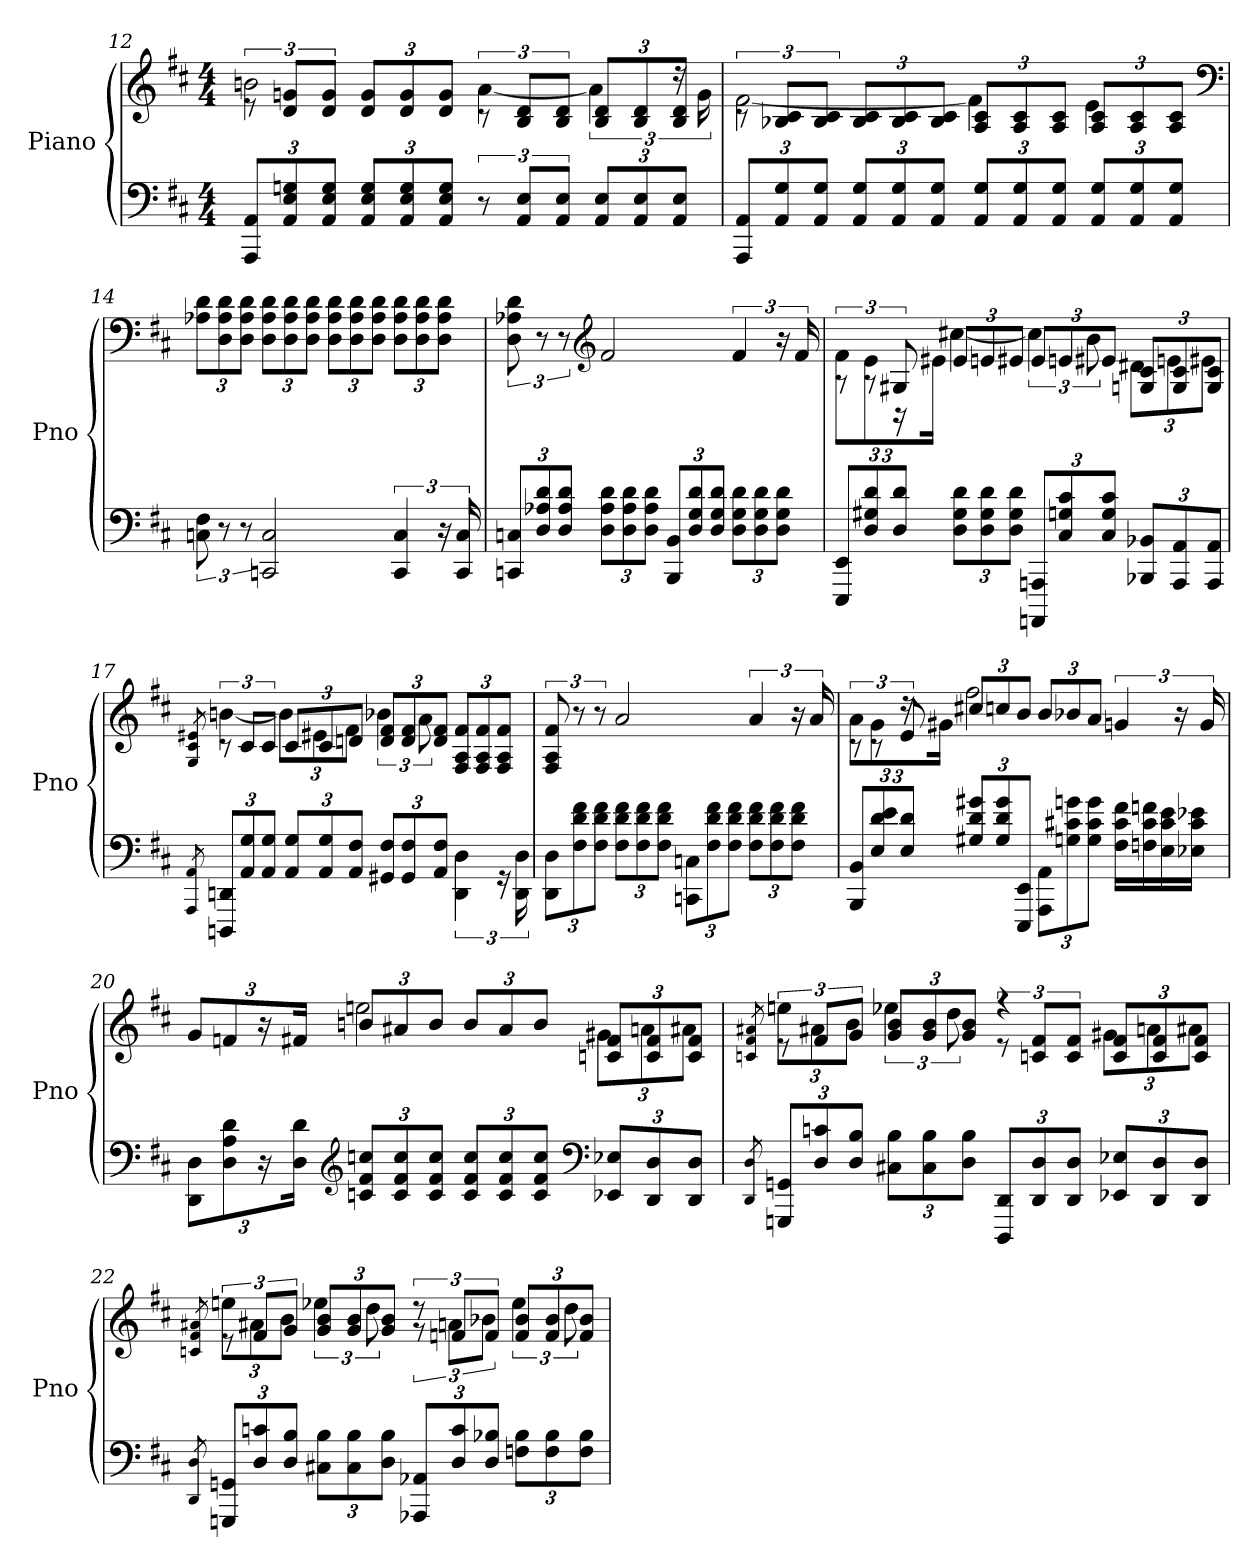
**kern	**kern
*part1	*part1
*staff2	*staff1
*I"Piano	*
*I'Pno	*
*clefF4	*clefG2
*k[f#c#]	*k[f#c#]
*D:	*D:
*M4/4	*M4/4
=12	=12
*	*^
12AAA 12AAL	12re	2bn
12AA 12E 12Gn	12d 12gnL	.
12AA 12E 12GJ	12d 12gJ	.
12AA/ 12E/ 12G/L	12d 12gL	.
12AA 12E 12G	12d 12g	.
12AA 12E 12GJ	12d 12gJ	.
12r	12rc	[4a
12AA 12EL	12B 12dL	.
12AA 12EJ	12B 12dJ	.
12AA 12EL	12B 12dL	6a]
12AA 12E	12B 12d	.
12AA 12EJ	12B 12dJ	24rdd
.	.	24g
=13	=13	=13
12AAA 12AAL	12rc	[2f#
12AA 12G	12B-X 12c#L	.
12AA 12GJ	12B- 12c#J	.
12AA/ 12G/L	12B- 12c#L	.
12AA 12G	12B- 12c#	.
12AA 12GJ	12B- 12c#J	.
12AA/ 12G/L	12A 12c#L	4f#]
12AA 12G	12A 12c#	.
12AA 12GJ	12A 12c#J	.
12AA/ 12G/L	12A 12c#L	4e
12AA 12G	12A 12c#	.
12AA 12GJ	12A 12c#J	.
*	*v	*v
*	*clefF4
=14	=14
12Cn 12F#	12A-X 12dL
12r	12D 12A- 12d
12r	12D 12A- 12dJ
2CCn 2C	12D 12A- 12dL
.	12D 12A- 12d
.	12D 12A- 12dJ
.	12D 12A- 12dL
.	12D 12A- 12d
.	12D 12A- 12dJ
6CC 6C	12D 12A- 12dL
.	12D 12A- 12d
24r	12D 12A- 12dJ
24CC 24C	.
=15	=15
12CCn 12CnL	12D 12A-X 12d
12D 12A-X 12d	12r
12D 12A- 12dJ	12r
*	*clefG2
12D 12A- 12dL	2f#
12D 12A- 12d	.
12D 12A- 12dJ	.
12BBB 12BBL	.
12D 12G 12d	.
12D 12G 12dJ	.
12D 12G 12dL	6f#
12D 12G 12d	.
12D 12G 12dJ	24r
.	24f#
=16	=16
*	*^
12EEE 12EEL	12rA	12f#L
12D 12G#X 12d	12rA	12e
12D 12dJ	12G#X	24r
.	.	24e#XJk
12D 12G# 12dL	12e#L	[4cc#X
12D 12G# 12d	12en	.
12D 12G# 12dJ	12e#XJ	.
12AAAAn 12AAAnL	12e#L	6cc#]
12C# 12Gn 12c#	12en	.
12C# 12G 12c#J	12e#XJ	12b
12BBB-X 12BB-XL	12Gn 12c#L	12d#XL
12AAA 12AA	12G 12c#	12en
12AAA 12AAJ	12G 12c#J	12e#XJ
=17	=17	=17
8qAAA 8qAA	.	8qG 8qc# 8qe#X
12DDDn 12DDnL	12rc	[4bn
12AA 12G	12c#L	.
12AA 12GJ	12c#J	.
12AA/ 12G/L	12c#L	12bL]
12AA 12G	12c#	12e#X
12AA 12F#J	12dnJ	12f#J
12GG#X 12F#L	12d 12f#L	6b-X
12GG# 12F#	12d 12f#	.
12AA 12F#J	12d 12f#J	12a
6DD\ 6D\	12F#/ 12A/ 12f#/L	4ryy
.	12F#/ 12A/ 12f#/	.
24rGG	12F#/ 12A/ 12f#/J	.
24DD\ 24D\	.	.
*	*v	*v
=18	=18
12DD\ 12D\L	12F#/ 12A/ 12f#/
12F# 12d 12f#	12r
12F# 12d 12f#J	12r
12F# 12d 12f#L	2a
12F# 12d 12f#	.
12F# 12d 12f#J	.
12CCn 12CnL	.
12F# 12d 12f#	.
12F# 12d 12f#J	.
12F# 12d 12f#L	6a
12F# 12d 12f#	.
12F# 12d 12f#J	24r
.	24a
=19	=19
*	*^
12BBB/ 12BB/L	12rc	12aL
12E 12d 12e	12rc	12g
12E 12dJ	12e	24rdd
.	.	24g#XJk
12G#X/ 12d/ 12g#X/L	12cc#XL	2ff#
12G# 12d 12g#	12ccn	.
12EEE 12EEJ	12bJ	.
12AAA 12AAL	12bL	.
12Gn 12c#X 12gn	12b-X	.
12G 12c# 12gJ	12aJ	.
16F# 16c# 16f#LL	4ryy	6gn
16Fn 16c# 16fn	.	.
16E 16c# 16e	.	.
.	.	24r
16E-X 16c# 16e-XJJ	.	.
.	.	24g
=20	=20	=20
12DD 12DL	4ryy	12gL
12D 12A 12d	.	12fn
24r	.	24r
24D 24dJk	.	24f#XJk
*clefG2	*	*
12cn 12f# 12ccnL	12bnL	2een
12c 12f# 12cc	12a#X	.
12c 12f# 12ccJ	12bJ	.
12c 12f# 12ccL	12bL	.
12c 12f# 12cc	12a#	.
12c 12f# 12ccJ	12bJ	.
*clefF4	*	*
12EE-X 12E-XL	12cn 12f#L	12g#XL
12DD 12D	12c 12f#	12an
12DD 12DJ	12c 12f#J	12a#XJ
=21	=21	=21
8qDD 8qD	.	8qcn 8qf# 8qa#X
12GGGn 12GGnL	12re	12eenL
12D 12cn	12f#L	12a#X
12D 12BJ	12gJ	12bJ
12C#X 12BL	12g 12bL	6ee-X
12C# 12B	12g 12b	.
12D 12BJ	12g 12bJ	12dd
12DDD 12DDL	12re	4rff
12DD 12D	12cn 12f#L	.
12DD 12DJ	12c 12f#J	.
12EE-X 12E-XL	12c 12f#L	12g#XL
12DD 12D	12c 12f#	12an
12DD 12DJ	12c 12f#J	12a#XJ
=22	=22	=22
8qDD 8qD	.	8qcn 8qf# 8qa#X
12GGGn 12GGnL	12re	12eenL
12D 12cn	12f#L	12a#X
12D 12BJ	12gJ	12bJ
12C#X 12BL	12g 12bL	6ee-X
12C# 12B	12g 12b	.
12D 12BJ	12g 12bJ	12dd
12AAA-X 12AA-XL	12r	12r
12D 12c	12fnL	12anL
12D 12B-XJ	12fJ	12b-XJ
12Fn 12B-L	12f 12b-L	6ee-
12F 12B-	12f 12b-	.
12F 12B-J	12f 12b-J	12dd
*	*v	*v
=	=
*-	*-
